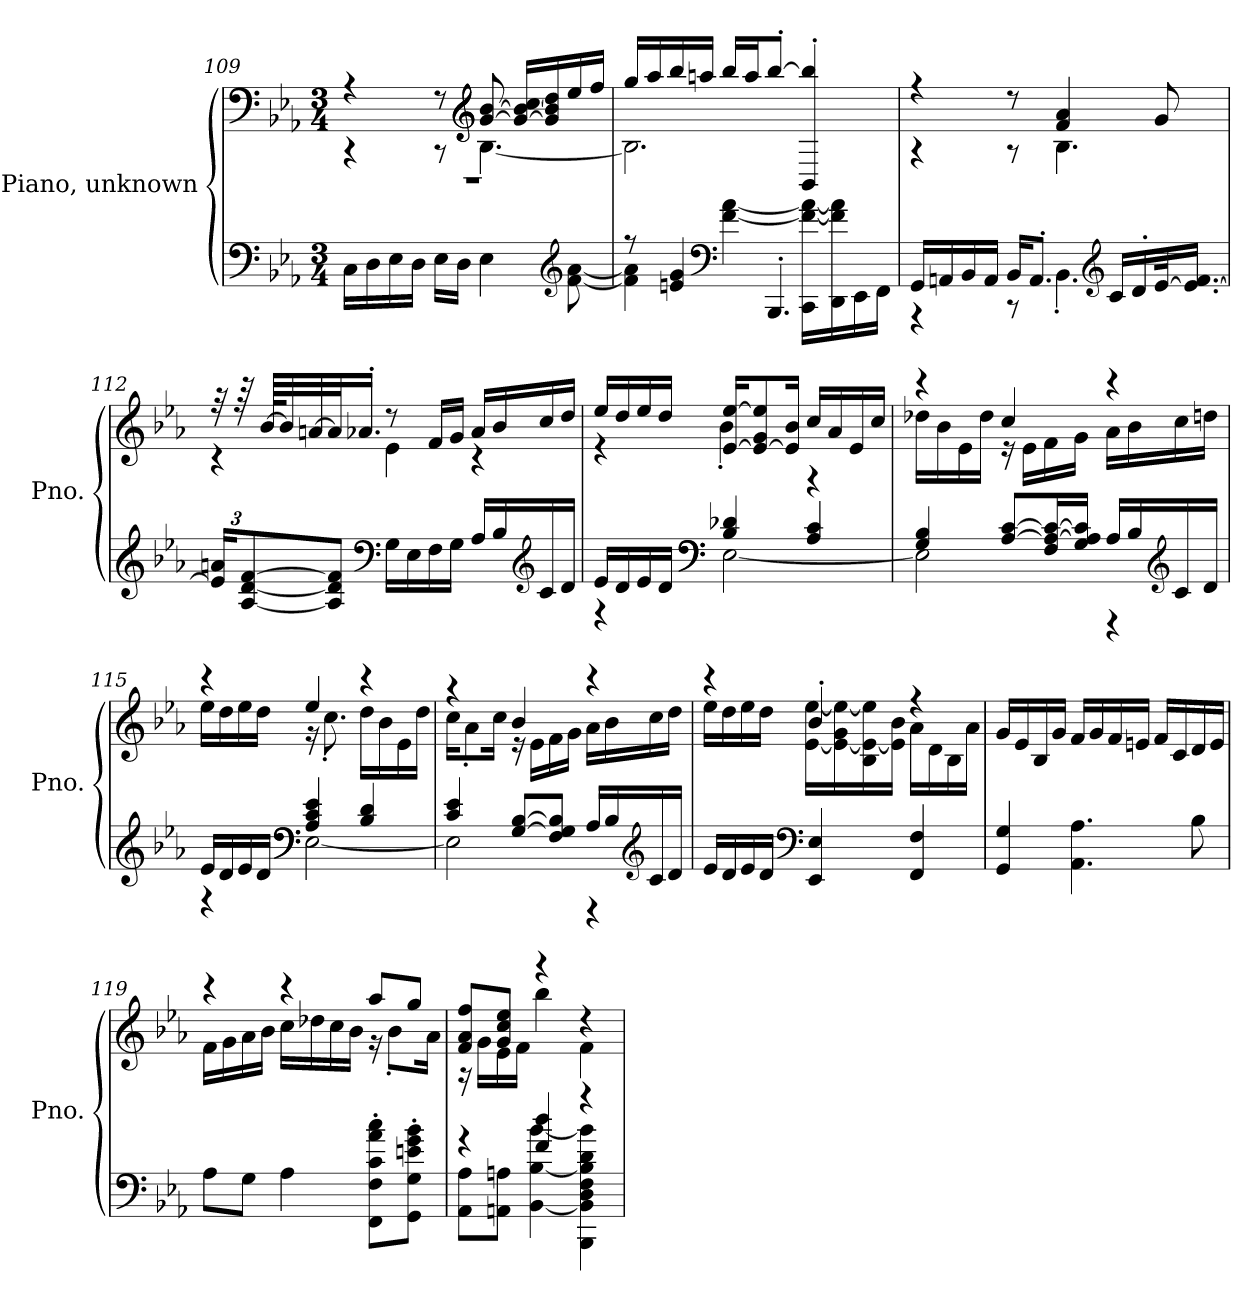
**kern	**kern
*part1	*part1
*staff2	*staff1
*I"Piano, unknown	*
*I'Pno.	*
!!LO:PB:g=z
*clefF4	*clefF4
*k[b-e-a-]	*k[b-e-a-]
*M3/4	*M3/4
=109	=109
*^	*^
2.r	16C\LL	4r	4r
.	16D\	.	.
.	16E-\	.	.
.	16D\JJ	.	.
.	16E-\LL	8r	8r
.	16D\JJ	.	.
*	*	*clefG2	*
.	4E-\	[8g/ [8b-/	[4.B-\
.	.	16g/_ 16b-/_ 16cc/LL	.
.	.	16g/] 16b-/] 16dd/	.
*clefG2	*	*	*
.	[8f\ [8a-\	16ee-/	.
.	.	16ff/JJ	.
=110	=110	=110	=110
8r	4f\] 4a-\]	16gg/LL	2.B-\]
.	.	16aa-/	.
4en/ 4g/	.	16bb-/	.
.	.	16aan/JJ	.
*clefF4	*	*	*
.	[4f\ [4a-\	16bb-/LL	.
.	.	16aa/J	.
4.BBB-'/	.	[8bb-'/J	.
.	16CC\ 16f\_ 16a-\_LL	4BB-/' 4bb-/]'	.
.	16DD\ 16f\] 16a-\]	.	.
.	16EE-\	.	.
.	16FF\JJ	.	.
!!LO:LB:g=z	!!
=111	=111	=111	=111
16GG/LL	4r	4r	4r
16AAn/	.	.	.
16BB-/	.	.	.
16AA/JJ	.	.	.
16BB-/KL	8r	8r	8r
8.AA'/J	.	.	.
.	4.BB-'\	4f/ 4a-/	4.B-\
*clefG2	*	*	*
16c/LL	.	.	.
16d'/	.	.	.
[32e-/K	.	8g/	.
16.e-/_ 16.f/JJ	.	.	.
*v	*v	*	*
=112	=112	=112
*Xbrackettup	*	*
24e-/] 24an/KL	32r	4r
.	64r	.
[12A-/ [12d/ [12f/	.	.
.	[64b-/KLLL	.
.	32b-/]	.
.	[32an/	.
8A-/] 8d/] 8f/]J	32a/J]	.
.	16.a-X'/JJ	.
*clefF4	*	*
16G\LL	8r	4e-\
16E-\	.	.
16F\	16f/LL	.
16G\JJ	16g/JJ	.
16A-/LL	16a-/LL	4r
16B-/	16b-/	.
*clefG2	*	*
16c/	16cc/	.
16d/JJ	16dd/JJ	.
!!LO:LB:g=z	!!
=113	=113	=113
*^	*	*
16e-/LL	4r	16ee-/LL	4r
16d/	.	16dd/	.
16e-/	.	16ee-/	.
16d/JJ	.	16dd/JJ	.
*clefF4	*	*	*
4B-/ 4d-X/	[2E-\	[16e-/ [16ee-/KL	4b-'\
.	.	8e-/_ 8g/ 8ee-/]	.
.	.	16e-/] 16b-/Jk	.
4A-/ 4c/	.	16cc/LL	4r
.	.	16a-/	.
.	.	16e-/	.
.	.	16cc/JJ	.
=114	=114	=114	=114
4G/ 4B-/	2E-\]	4r	16dd-X\LL
.	.	.	16b-\
.	.	.	16e-\
.	.	.	16dd-\JJ
[8A-/ [8c/L	.	4cc/	16r
.	.	.	16e-\LL
16F/ 16A-/_ 16c/_L	.	.	16f\
16G/ 16A-/] 16c/]JJ	.	.	16g\JJ
16A-/LL	4r	4r	16a-\LL
16B-/	.	.	16b-\
*clefG2	*	*	*
16c/	.	.	16cc\
16d/JJ	.	.	16ddn\JJ
=115	=115	=115	=115
16e-/LL	4r	4r	16ee-\LL
16d/	.	.	16dd\
16e-/	.	.	16ee-\
16d/JJ	.	.	16dd\JJ
*clefF4	*	*	*
4A-/ 4c/ 4e-/	[2E-\	4ee-/	16r
.	.	.	8.cc'\
4B-/ 4d/	.	4r	16dd\LL
.	.	.	16b-\
.	.	.	16e-\
.	.	.	16dd\JJ
!!LO:LB:g=z	!!
=116	=116	=116	=116
4c/ 4e-/	2E-\]	4r	16cc\KL
.	.	.	8a-'\
.	.	.	16cc\Jk
[8G/ [8B-/L	.	4b-/	16r
.	.	.	16e-\LL
8F/ 8G/] 8B-/]J	.	.	16f\
.	.	.	16g\JJ
16A-/LL	4r	4r	16a-\LL
16B-/	.	.	16b-\
*clefG2	*	*	*
16c/	.	.	16cc\
16d/JJ	.	.	16dd\JJ
*v	*v	*	*
=117	=117	=117
16e-/LL	4r	16ee-\LL
16d/	.	16dd\
16e-/	.	16ee-\
16d/JJ	.	16dd\JJ
*clefF4	*	*
4EE-/ 4E-/	4b-'/	[16e-\ [16ee-\LL
.	.	16e-\_ 16g\ 16ee-\_
.	.	16B-\ 16e-\_ 16ee-\]
.	.	16e-\] 16b-\JJ
4FF/ 4F/	4r	16a-\LL
.	.	16d\
.	.	16B-\
.	.	16a-\JJ
*	*v	*v
=118	=118
4GG/ 4G/	16g/LL
.	16e-/
.	16B-/
.	16g/JJ
4.AA-\ 4.A-\	16f/LL
.	16g/
.	16f/
.	16en/JJ
.	16f/LL
.	16c/
8B-\	16d/
.	16e/JJ
!!LO:LB:g=z
=119	=119
*	*^
8A-\L	4r	16f\LL
.	.	16g\
8G\J	.	16a-\
.	.	16b-\JJ
4A-\	4r	16cc\LL
.	.	16dd-X\
.	.	16cc\
.	.	16b-\JJ
8FF\' 8F\' 8c\' 8a-\' 8cc\'L	8aa-/L	16r
.	.	8b-'\L
8GG\' 8G\' 8en\' 8g\' 8b-\'J	8gg/J	.
.	.	16a-\Jk
=120	=120	=120
*^	*	*
4r	8AA-\ 8A-\L	8f/ 8a-/ 8ff/L	16r
.	.	.	16g\LL
.	8AAn\ 8An\J	8g/ 8cc/ 8ee-/J	16e-\
.	.	.	16f\JJ
4f/ 4dd/	[4BB-\ [4B-\ [4b-\	4r	4bb-\
4r	4BBB-\ 4BB-\] 4D\ 4F\ 4B-\] 4d\ 4b-\]	4r	4f\
*v	*v	*	*
*	*v	*v
=	=
*-	*-
